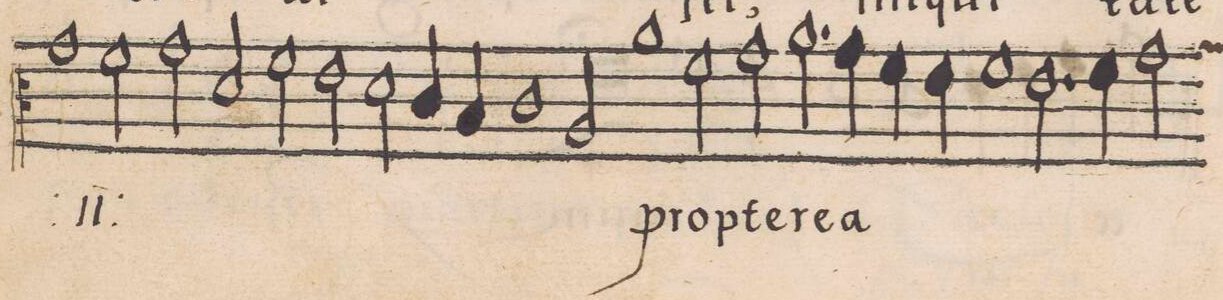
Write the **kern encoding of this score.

**kern	**text
*I"CANTVS	*
*clefC3	*
*k[]	*
*met(C|)	*
*M2/1	*
1g\	i-
=17-	=17-
2f\	.
2g\	-ni-
2d/	-qui-
=18-	=18-
2f\	-ta-
2e\	.
2d\	.
4c/	.
4B/	.
=19-	=19-
1c	.
2A/	-tem
*	*Xij
1a\	prop-
=20-	=20-
2f\	.
2g\	-ter-
2.a\	-e-
=21-	=21-
4g\	-a
4f\	.
4e\	.
1f	.
=22-	=22-
2.e\	.
4f\	.
*custos:a	*
2g\	.
*-	*-
